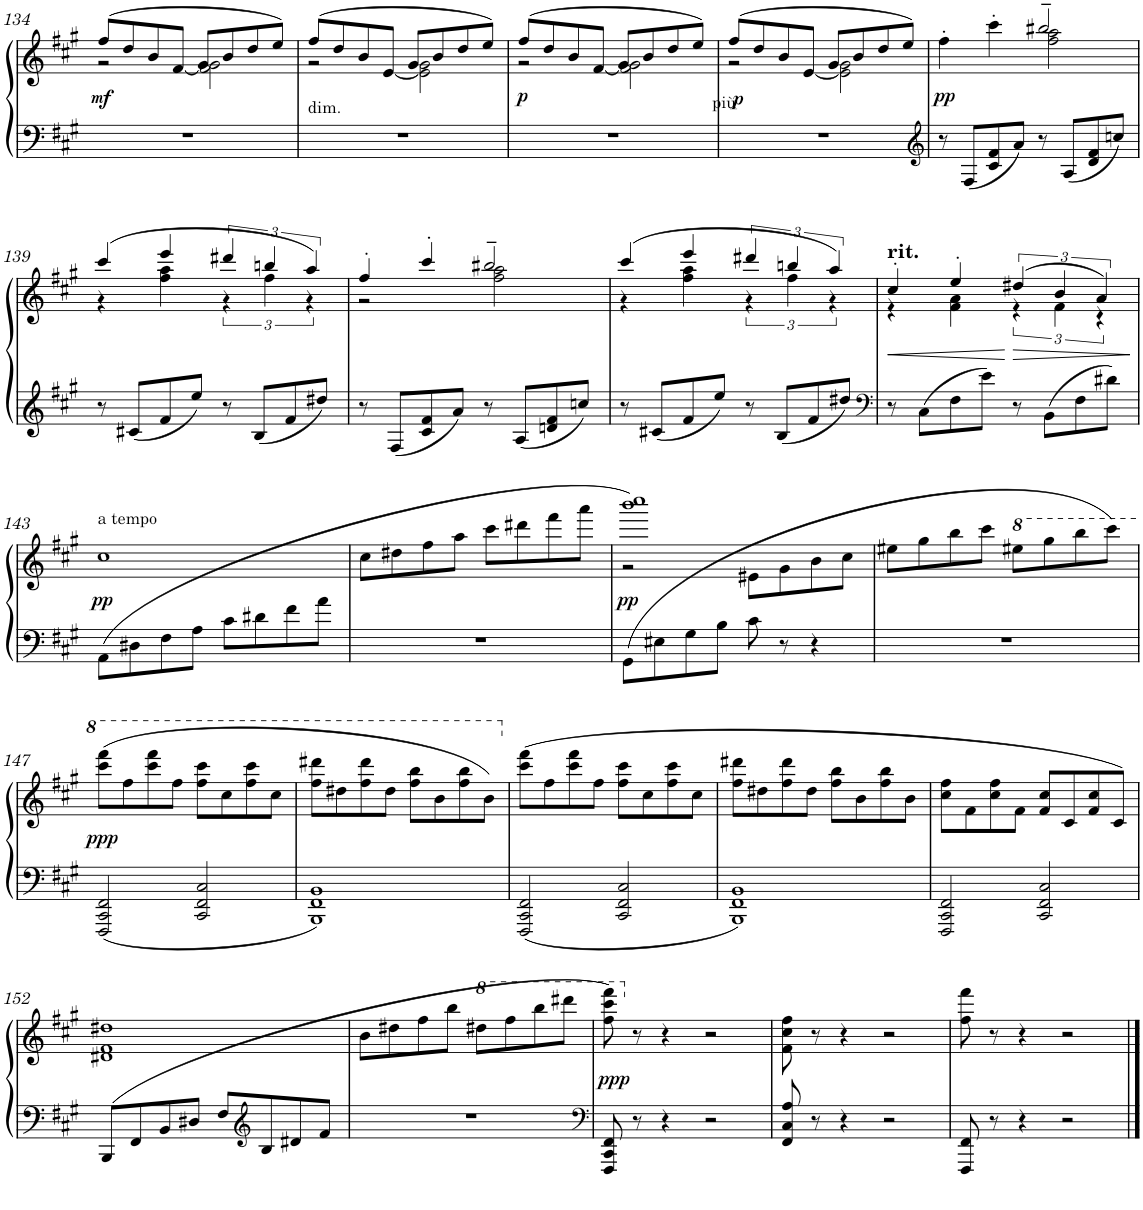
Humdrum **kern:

**kern	**kern	**dynam
*part1	*part1	*part1
*staff2	*staff1	*staff1/2
*I"Piano	*	*
*I'Pno.	*	*
!!LO:PB:g=z
*clefF4	*clefG2	*
*k[f#c#g#]	*k[f#c#g#]	*
*M4/4	*M4/4	*
*met(c)	*met(c)	*
=134	=134	=134
*	*^	*
!	!	!	!LO:DY:b
1r	(8ff#/L	2r	mf
.	8dd/	.	.
.	8b/	.	.
.	[<8f#/J	.	.
.	8g#/L	2f#\] 2g#\	.
.	8b/	.	.
.	8dd/	.	.
.	8ee/J)	.	.
=135	=135	=135	=135
!	!LO:TX:b:t=dim.	!	!
1r	(8ff#/L	2r	.
.	8dd/	.	.
.	8b/	.	.
.	[<8e/J	.	.
.	8g#/L	2e\] 2g#\	.
.	8b/	.	.
.	8dd/	.	.
.	8ee/J)	.	.
=136	=136	=136	=136
!	!	!	!LO:DY:b
1r	(8ff#/L	2r	p
.	8dd/	.	.
.	8b/	.	.
.	[<8f#/J	.	.
.	8g#/L	2f#\] 2g#\	.
.	8b/	.	.
.	8dd/	.	.
.	8ee/J)	.	.
=137	=137	=137	=137
!	!LO:TX:b:t=più	!	!
!	!	!	!LO:DY:b
1r	(8ff#/L	2r	p
.	8dd/	.	.
.	8b/	.	.
.	[<8e/J	.	.
.	8g#/L	2e\] 2g#\	.
.	8b/	.	.
.	8dd/	.	.
.	8ee/J)	.	.
=138	=138	=138	=138
*clefG2	*	*	*
!	!	!	!LO:DY:b
8r	4ff#'\	2ryy	pp
8F#/L	.	.	.
8c#/ 8f#/	4ccc#'\	.	.
8a/J	.	.	.
8r	2bb#X~/	2ff#\ 2aa\	.
8A/L	.	.	.
8d/ 8f#/	.	.	.
8ccn/J	.	.	.
!!LO:LB:g=z	!!
=139	=139	=139	=139
8r	(4ccc#/	4r	.
8c#X/L	.	.	.
8f#/	4eee/	4ff#\ 4aa\	.
8ee/J	.	.	.
8r	6ddd#X/	6r	.
8B/L	.	.	.
.	6bbn/	6ff#\	.
8f#/	.	.	.
.	6aa/)	6r	.
8dd#X/J	.	.	.
=140	=140	=140	=140
8r	4ff#'/	2r	.
8F#/L	.	.	.
8c#/ 8f#/	4ccc#'/	.	.
8a/J	.	.	.
8r	2bb#X~/	2ff#\ 2aa\	.
8A/L	.	.	.
8dn/ 8f#/	.	.	.
8ccn/J	.	.	.
=141	=141	=141	=141
8r	(4ccc#/	4r	.
8c#X/L	.	.	.
8f#/	4eee/	4ff#\ 4aa\	.
8ee/J	.	.	.
8r	6ddd#X/	6r	.
8B/L	.	.	.
.	6bbn/	6ff#\	.
8f#/	.	.	.
.	6aa/)	6r	.
8dd#X/J	.	.	.
=142	=142	=142	=142
*clefF4	*	*	*
!	!LO:TX:a:B:t=rit.	!	!
!	!	!	!LO:HP:b
8r	4cc#'/	4r	<
8C#\L	.	.	.
8F#\	4ee'/	4f#\ 4a\	.
8e\J	.	.	.
8r	(6dd#X/	6r	.
8BB\L	.	.	.
.	6b/	6f#\	.
8F#\	.	.	.
.	6a/)	6r	.
8d#X\J	.	.	.
*	*v	*v	*
.	.	[
!!LO:LB:g=z
=143	=143	=143
!	!LO:TX:a:t=a tempo	!
!	!	!LO:DY:b
(8AA\L	1cc#	pp
8D#X\	.	.
8F#\	.	.
8A\J	.	.
8c#\L	.	.
8d#X\	.	.
8f#\	.	.
8a\J	.	.
=144	=144	=144
1r	8cc#\L	.
.	8dd#X\	.
.	8ff#\	.
.	8aa\J	.
.	8ccc#\L	.
.	8ddd#X\	.
.	8fff#\	.
.	8aaa\J	.
=145	=145	=145
*	*^	*
!	!	!	!LO:DY:b
(8GG#\L	1bbb 1cccc#)	2r	pp
8E#X\	.	.	.
8G#\	.	.	.
8B\J	.	.	.
8c#\	.	8e#X\L	.
8r	.	8g#\	.
4r	.	8b\	.
.	.	8cc#\J	.
*	*v	*v	*
=146	=146	=146
1r	8ee#X\L	.
.	8gg#\	.
.	8bb\	.
.	8ccc#\J	.
*	*8va	*
.	8eee#X\L	.
.	8ggg#\	.
.	8bbb\	.
.	8cccc#\J)	.
!!LO:LB:g=z
=147	=147	=147
!	!	!LO:DY:b
2FFF#/ 2CC#/ 2FF#/	(8cccc#\ 8ffff#\L	ppp
.	8fff#\	.
.	8cccc#\ 8ffff#\	.
.	8fff#\J	.
2CC#/ 2FF#/ 2C#/	8fff#\ 8cccc#\L	.
.	8ccc#\	.
.	8fff#\ 8cccc#\	.
.	8ccc#\J	.
=148	=148	=148
1BBB 1FF# 1BB	8fff#\ 8dddd#X\L	.
.	8ddd#X\	.
.	8fff#\ 8dddd#\	.
.	8ddd#\J	.
.	8fff#\ 8bbb\L	.
.	8bb\	.
.	8fff#\ 8bbb\	.
.	8bb\J)	.
=149	=149	=149
*	*X8va	*
2FFF#/ 2CC#/ 2FF#/	(8ccc#\ 8fff#\L	.
.	8ff#\	.
.	8ccc#\ 8fff#\	.
.	8ff#\J	.
2CC#/ 2FF#/ 2C#/	8ff#\ 8ccc#\L	.
.	8cc#\	.
.	8ff#\ 8ccc#\	.
.	8cc#\J	.
=150	=150	=150
1BBB 1FF# 1BB	8ff#\ 8ddd#X\L	.
.	8dd#X\	.
.	8ff#\ 8ddd#\	.
.	8dd#\J	.
.	8ff#\ 8bb\L	.
.	8b\	.
.	8ff#\ 8bb\	.
.	8b\J	.
=151	=151	=151
2FFF#/ 2CC#/ 2FF#/	8cc#\ 8ff#\L	.
.	8f#\	.
.	8cc#\ 8ff#\	.
.	8f#\J	.
2CC#/ 2FF#/ 2C#/	8f#/ 8cc#/L	.
.	8c#/	.
.	8f#/ 8cc#/	.
.	8c#/J)	.
!!LO:LB:g=z
=152	=152	=152
(>8BBB/L	1d#X 1f# 1dd#X	.
8FF#/	.	.
8BB/	.	.
8D#X/J	.	.
8F#/L	.	.
*clefG2	*	*
8B/	.	.
8d#X/	.	.
8f#/J	.	.
=153	=153	=153
1r	8b\L	.
.	8dd#X\	.
.	8ff#\	.
.	8bb\J	.
*	*8va	*
.	8ddd#X\L	.
.	8fff#\	.
.	8bbb\	.
.	8dddd#X\J	.
=154	=154	=154
*clefF4	*	*
!	!	!LO:DY:b
8FFF#/ 8CC#/ 8FF#/	8fff#\ 8cccc#\ 8ffff#\)	ppp
*	*X8va	*
8r	8r	.
4r	4r	.
2r	2r	.
=155	=155	=155
8FF#/ 8C#/ 8A/	8f#\ 8cc#\ 8ff#\	.
8r	8r	.
4r	4r	.
2r	2r	.
=156	=156	=156
8FFF#/ 8FF#/	8ff#\ 8fff#\	.
8r	8r	.
4r	4r	.
2r	2r	.
==	==	==
*-	*-	*-
